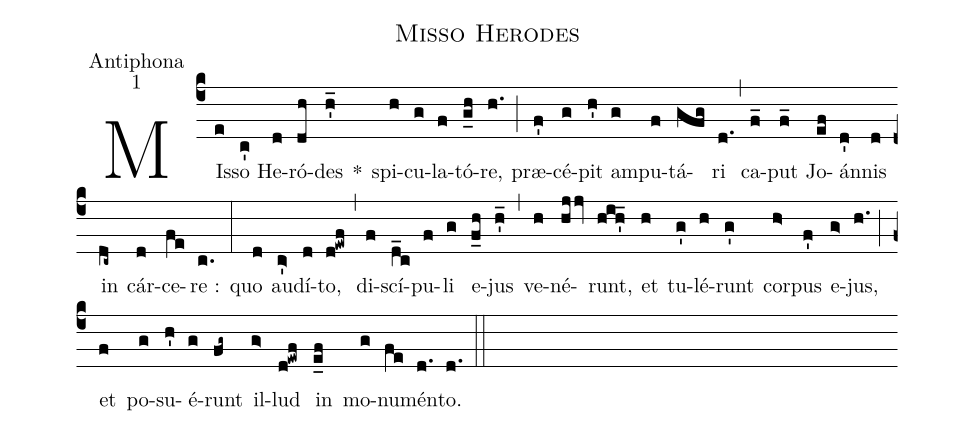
name:Misso Herodes;
office-part:Antiphona;
mode:1;
%%
(c4) MIs(e)so(c') He(d)ró(dh)des(h'_) *() spi(h)cu(g)la(f)tó(g_h)re,(h.) (;) præ(f')cé(g)pit(h') am(g)pu(f)tá(gfg)ri(d.) (,) ca(f_)put(f_) Jo(ef)án(d')nis(d) in(dc~) cár(d)ce(fe)re :(c.) (:) quo(d) au(c'>)dí(d)to,(d!ewf) (,) di(f)scí(d_c)pu(f)li(g) e(f_h)jus(h'_) (,) ve(h)né(hjjv)runt,(h!i!h'_) et(h) tu(g')lé(h)runt(g') cor(h>)pus(f') e(g>)jus,(h.) (;) et(f) po(g)su(h')é(g)runt(fg~) il(g>)lud(d!ewf) in(e_f) mo(g)nu(fe)mén(d.)to.(d.) (::)
